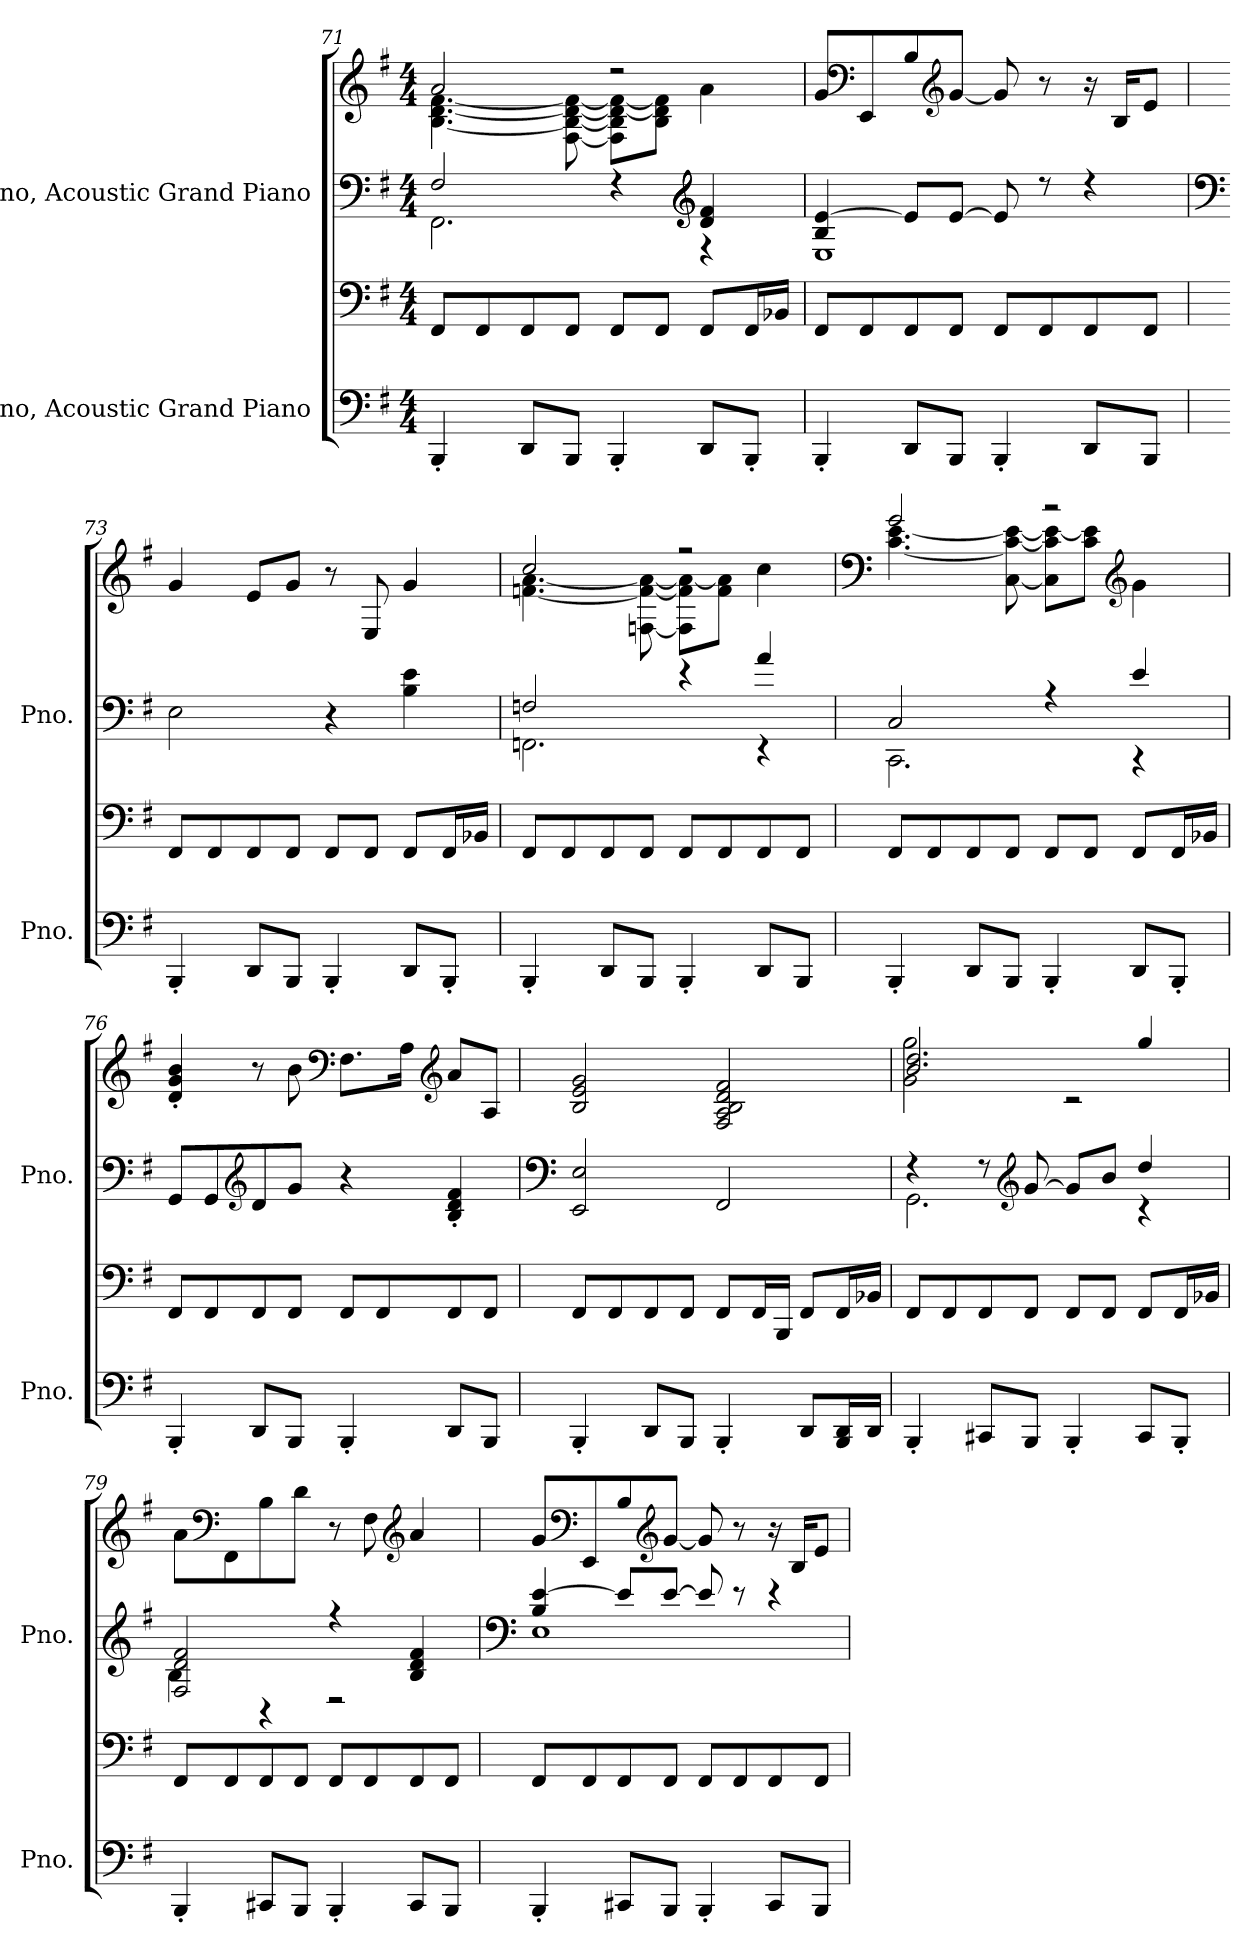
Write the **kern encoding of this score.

**kern	**kern	**kern	**kern
*part2	*part2	*part1	*part1
*staff4	*staff3	*staff2	*staff1
*I"Piano, Acoustic Grand Piano	*	*I"Piano, Acoustic Grand Piano	*
*I'Pno.	*	*I'Pno.	*
!!LO:LB:g=z
*clefF4	*clefF4	*clefF4	*clefG2
*k[f#]	*k[f#]	*k[f#]	*k[f#]
*M4/4	*M4/4	*M4/4	*M4/4
=71	=71	=71	=71
*	*	*^	*^
4BBB'/	8FF#/L	2F#/	2.FF#\	2a/	[4.B\ [4.d\ [4.f#\
.	8FF#/	.	.	.	.
8DD/L	8FF#/	.	.	.	.
8BBB/J	8FF#/J	.	.	.	[8F#\ 8B\_ 8d\_ 8f#\_
4BBB'/	8FF#/L	4r	.	2r	8F#\] 8B\] 8d\_ 8f#\_L
.	8FF#/J	.	.	.	8B\ 8d\] 8f#\]J
*	*	*clefG2	*	*	*
8DD/L	8FF#/L	4d/ 4f#/	4r	.	4a\
8BBB'/J	16FF#/L	.	.	.	.
.	16BB-X/JJ	.	.	.	.
*	*	*	*	*v	*v
=72	=72	=72	=72	=72
4BBB'/	8FF#/L	4B/ [4e/	1E	8g/L
*	*	*	*	*clefF4
.	8FF#/	.	.	8EE/
8DD/L	8FF#/	8e/L]	.	8B/
*	*	*	*	*clefG2
8BBB/J	8FF#/J	[8e/J	.	[8g/J
4BBB'/	8FF#/L	8e/]	.	8g/]
.	8FF#/	8r	.	8r
8DD/L	8FF#/	4r	.	16r
.	.	.	.	16B/KL
8BBB/J	8FF#/J	.	.	8e/J
*	*	*v	*v	*
=73	=73	=73	=73
*	*	*clefF4	*
4BBB'/	8FF#/L	2E\	4g/
.	8FF#/	.	.
8DD/L	8FF#/	.	8e/L
8BBB/J	8FF#/J	.	8g/J
4BBB'/	8FF#/L	4r	8r
.	8FF#/J	.	8E/
8DD/L	8FF#/L	4B\ 4e\	4g/
8BBB'/J	16FF#/L	.	.
.	16BB-X/JJ	.	.
!!LO:LB:g=z
=74	=74	=74	=74
*	*	*^	*^
4BBB'/	8FF#/L	2Fn/	2.FFn\	2cc/	[4.fn\ [4.a\
.	8FF#/	.	.	.	.
8DD/L	8FF#/	.	.	.	.
8BBB/J	8FF#/J	.	.	.	[8Fn\ 8f\_ 8a\_
4BBB'/	8FF#/L	4r	.	2r	8F\] 8f\] 8a\_L
.	8FF#/	.	.	.	8f\ 8a\]J
8DD/L	8FF#/	4a/	4r	.	4cc\
8BBB/J	8FF#/J	.	.	.	.
=75	=75	=75	=75	=75	=75
*	*	*	*	*clefF4	*
4BBB'/	8FF#/L	2C/	2.CC\	2g/	[4.c\ [4.e\
.	8FF#/	.	.	.	.
8DD/L	8FF#/	.	.	.	.
8BBB/J	8FF#/J	.	.	.	[8C\ 8c\_ 8e\_
4BBB'/	8FF#/L	4r	.	2r	8C\] 8c\] 8e\_L
.	8FF#/J	.	.	.	8c\ 8e\]J
*	*	*	*	*clefG2	*
8DD/L	8FF#/L	4e/	4r	.	4g\
8BBB'/J	16FF#/L	.	.	.	.
.	16BB-X/JJ	.	.	.	.
*	*	*v	*v	*	*
*	*	*	*v	*v
=76	=76	=76	=76
4BBB'/	8FF#/L	8GG/L	4d/' 4g/' 4b/'
.	8FF#/	8GG/	.
*	*	*clefG2	*
8DD/L	8FF#/	8d/	8r
8BBB/J	8FF#/J	8g/J	8b\
*	*	*	*clefF4
4BBB'/	8FF#/L	4r	8.F#\L
.	8FF#/	.	.
.	.	.	16A\Jk
*	*	*	*clefG2
8DD/L	8FF#/	4B/' 4d/' 4f#/'	8a/L
8BBB/J	8FF#/J	.	8A/J
!!LO:PB:g=z
=77	=77	=77	=77
*	*	*clefF4	*
4BBB'/	8FF#/L	2EE/ 2E/	2B/ 2e/ 2g/
.	8FF#/	.	.
8DD/L	8FF#/	.	.
8BBB/J	8FF#/J	.	.
4BBB'/	8FF#/L	2FF#/	2F#/ 2A/ 2B/ 2d/ 2f#/
.	16FF#/L	.	.
.	16BBB/JJ	.	.
8DD/L	8FF#/L	.	.
16BBB/ 16DD/L	16FF#/L	.	.
16DD/JJ	16BB-X/JJ	.	.
=78	=78	=78	=78
*	*	*^	*^
4BBB'/	8FF#/L	4r	2.GG\	2.b/ 2.dd/	2g\ 2gg\
.	8FF#/	.	.	.	.
8CC#X/L	8FF#/	8r	.	.	.
*	*	*clefG2	*	*	*
8BBB/J	8FF#/J	[8g/	.	.	.
4BBB'/	8FF#/L	8g/L]	.	.	2r
.	8FF#/J	8b/J	.	.	.
8CC#/L	8FF#/L	4dd/	4r	4gg/	.
8BBB'/J	16FF#/L	.	.	.	.
.	16BB-X/JJ	.	.	.	.
*	*	*	*	*v	*v
=79	=79	=79	=79	=79
4BBB'/	8FF#/L	2F#/ 2d/ 2f#/	4B\	8a\L
*	*	*	*	*clefF4
.	8FF#/	.	.	8FF#\
8CC#X/L	8FF#/	.	4r	8B\
8BBB/J	8FF#/J	.	.	8d\J
4BBB'/	8FF#/L	4r	2r	8r
.	8FF#/	.	.	8F#\
*	*	*	*	*clefG2
8CC#/L	8FF#/	4B/ 4d/ 4f#/	.	4a/
8BBB/J	8FF#/J	.	.	.
!!LO:LB:g=z
=80	=80	=80	=80	=80
*	*	*clefF4	*	*
4BBB'/	8FF#/L	4B/ [4e/	1E	8g/L
*	*	*	*	*clefF4
.	8FF#/	.	.	8EE/
8CC#X/L	8FF#/	8e/L]	.	8B/
*	*	*	*	*clefG2
8BBB/J	8FF#/J	[8e/J	.	[8g/J
4BBB'/	8FF#/L	8e/]	.	8g/]
.	8FF#/	8r	.	8r
8CC#/L	8FF#/	4r	.	16r
.	.	.	.	16B/KL
8BBB/J	8FF#/J	.	.	8e/J
*	*	*v	*v	*
=	=	=	=
*-	*-	*-	*-
